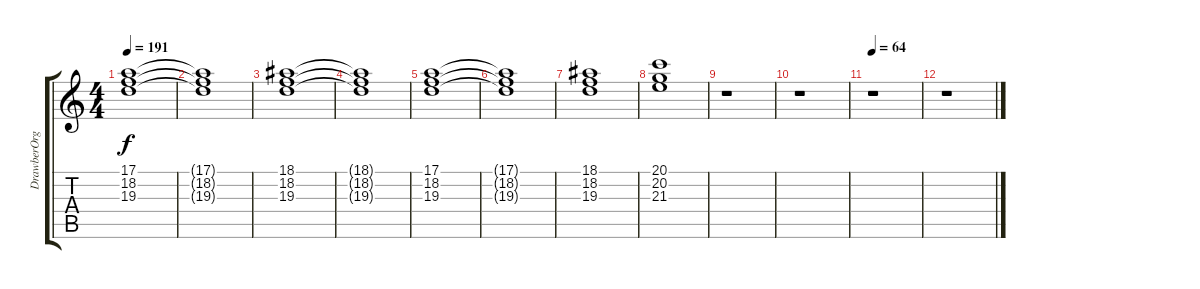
\track ("DrawberOrgan(Backing)" "DrawberOrg") {instrument drawbarorgan}
\staff {score tabs}
\tuning (E4 B3 G3 D3 A2 E2) {hide}
\ts (4 4)
\tempo 191
\clef g2
\ks c
(17.1 18.2 19.3).1{dy f} |
(17.1{t} 18.2{t} 19.3{t}).1 |
(18.1 18.2 19.3).1 |
(18.1{t} 18.2{t} 19.3{t}).1 |
(17.1 18.2 19.3).1 |
(17.1{t} 18.2{t} 19.3{t}).1 |
(18.1 18.2 19.3).1 |
(20.1 20.2 21.3).1 |
r.1 |
r.1 |
\tempo 64
r.1 |
r.1
